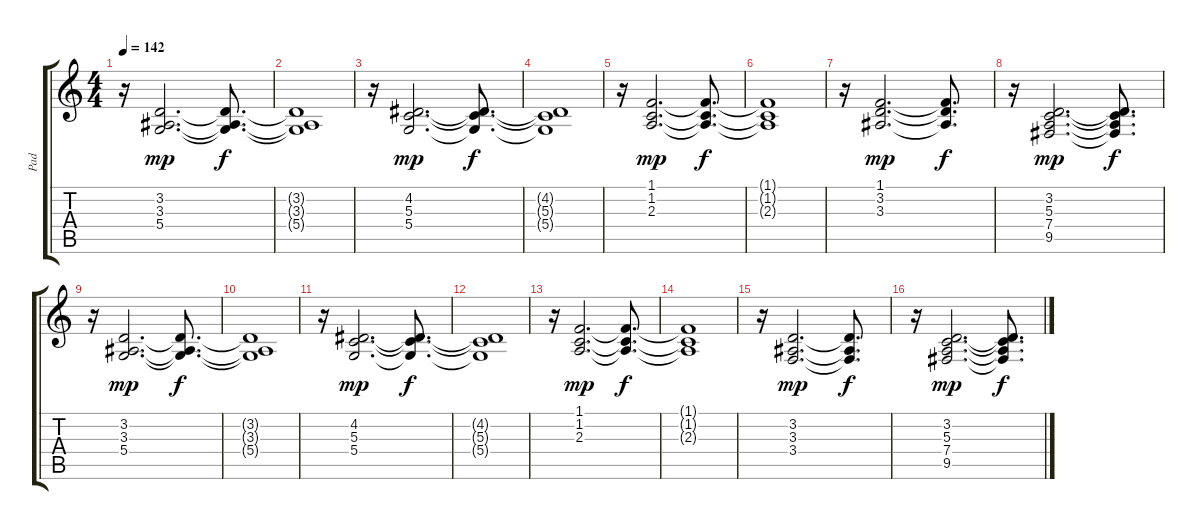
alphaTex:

\track ("Pad" "Pad") {instrument pad2warm}
\staff {score tabs}
\tuning (E4 B3 G3 D3 A2 E2) {hide}
\ts (4 4)
\tempo 142
\clef g2
\ks c
r.16{dy f} (3.2 3.3 5.4).2{d dy mp} (3.2{t} 3.3{t} 5.4{t}).8{d dy f} |
(3.2{t} 3.3{t} 5.4{t}).1 |
r.16 (4.2 5.3 5.4).2{d dy mp} (4.2{t} 5.3{t} 5.4{t}).8{d dy f} |
(4.2{t} 5.3{t} 5.4{t}).1 |
r.16 (1.1 1.2 2.3).2{d dy mp} (1.1{t} 1.2{t} 2.3{t}).8{d dy f} |
(1.1{t} 1.2{t} 2.3{t}).1 |
r.16 (1.1 3.2 3.3).2{d dy mp} (1.1{t} 3.2{t} 3.3{t}).8{d dy f} |
r.16 (3.2 5.3 7.4 9.5).2{d dy mp} (3.2{t} 5.3{t} 7.4{t} 9.5{t}).8{d dy f} |
r.16 (3.2 3.3 5.4).2{d dy mp} (3.2{t} 3.3{t} 5.4{t}).8{d dy f} |
(3.2{t} 3.3{t} 5.4{t}).1 |
r.16 (4.2 5.3 5.4).2{d dy mp} (4.2{t} 5.3{t} 5.4{t}).8{d dy f} |
(4.2{t} 5.3{t} 5.4{t}).1 |
r.16 (1.1 1.2 2.3).2{d dy mp} (1.1{t} 1.2{t} 2.3{t}).8{d dy f} |
(1.1{t} 1.2{t} 2.3{t}).1 |
r.16 (3.2 3.3 3.4).2{d dy mp} (3.2{t} 3.3{t} 3.4{t}).8{d dy f} |
r.16 (3.2 5.3 7.4 9.5).2{d dy mp} (3.2{t} 5.3{t} 7.4{t} 9.5{t}).8{d dy f}
